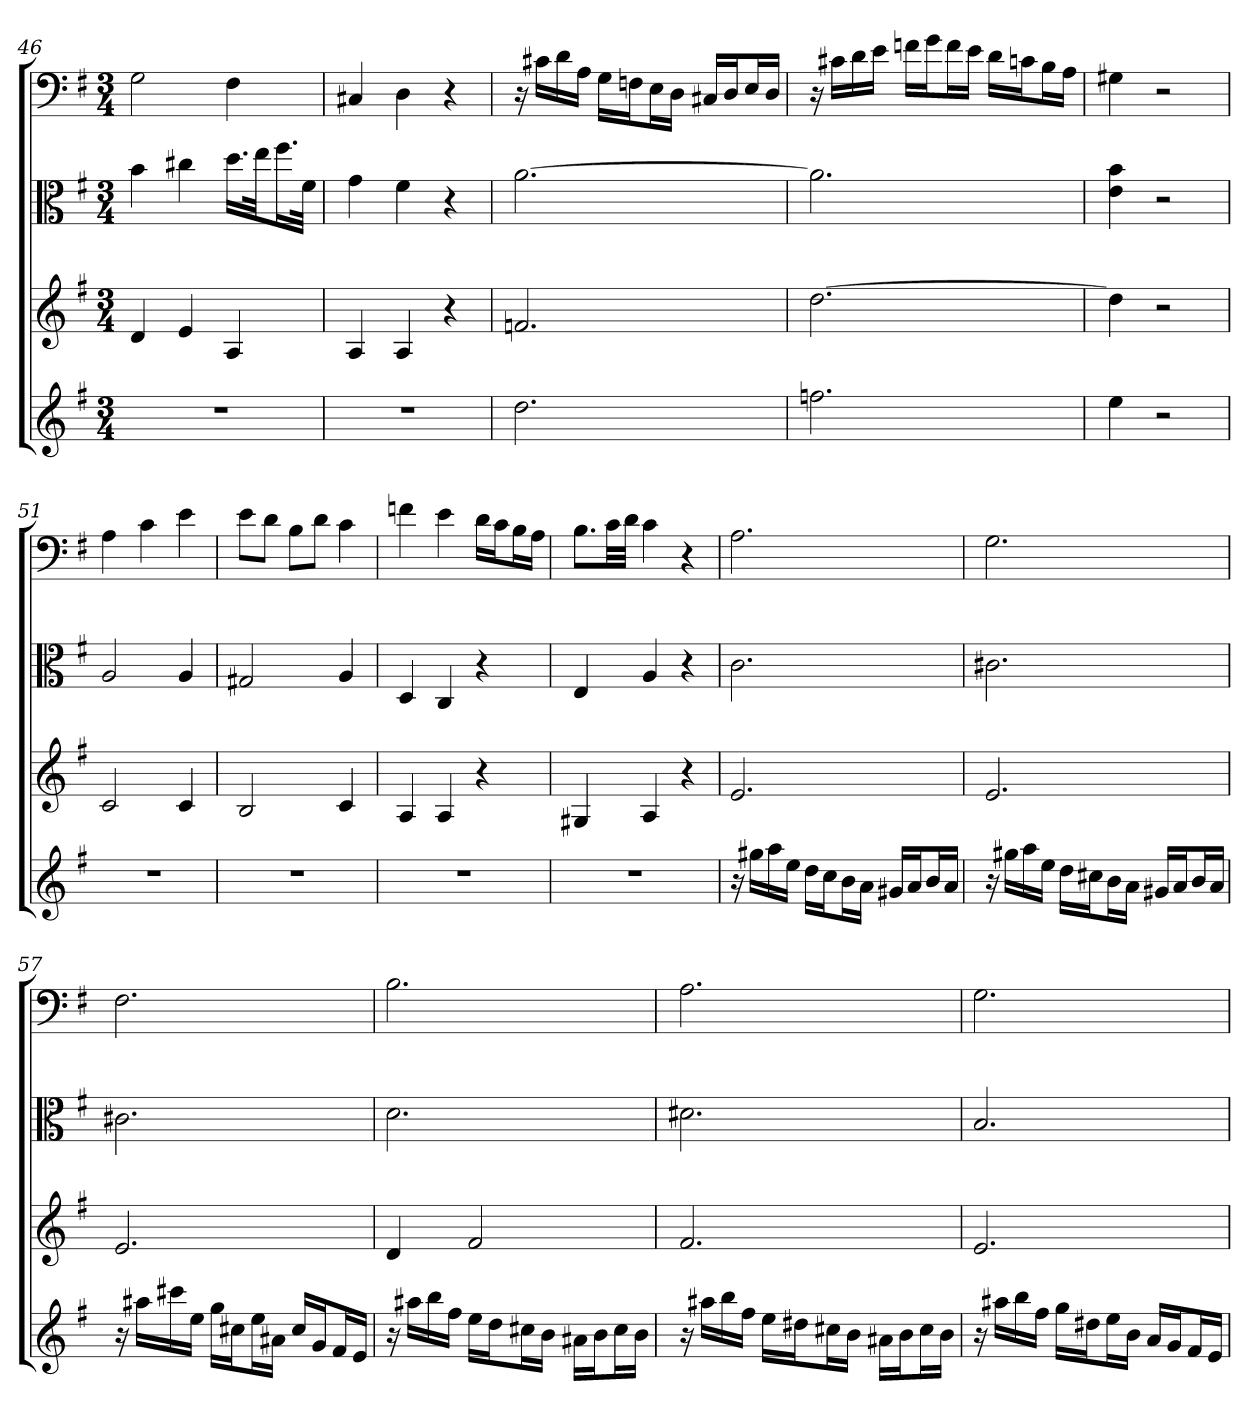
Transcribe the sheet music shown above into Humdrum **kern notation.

**kern	**kern	**kern	**kern
*part4	*part3	*part2	*part1
*staff4	*staff3	*staff2	*staff1
*	*	*clefC3	*clefF4
*k[f#]	*k[f#]	*k[f#]	*k[f#]
*G:	*G:	*G:	*G:
*M3/4	*M3/4	*M3/4	*M3/4
=46	=46	=46	=46
2.r	4d	4b	2G
.	4e	4cc#X	.
.	4A	16.dd\LL	4F#
.	.	32ee\Jk	.
.	.	16.ff#\L	.
.	.	32f#\JJk	.
=47	=47	=47	=47
2.r	4A	4g	4C#X
.	4A	4f#	4D
.	4r	4r	4r
=48	=48	=48	=48
2.dd	2.fn	[2.a	16r
.	.	.	16c#X\LL
.	.	.	16d\
.	.	.	16A\JJ
.	.	.	16G\LL
.	.	.	16Fn\J
.	.	.	16E\L
.	.	.	16D\JJ
.	.	.	16C#X/LL
.	.	.	16D/J
.	.	.	16E/L
.	.	.	16D/JJ
=49	=49	=49	=49
2.ffn	[2.dd	2.a]	16r
.	.	.	16c#X\LL
.	.	.	16d\
.	.	.	16e\JJ
.	.	.	16fn\LL
.	.	.	16g\J
.	.	.	16f\L
.	.	.	16e\JJ
.	.	.	16d\LL
.	.	.	16cn\J
.	.	.	16B\L
.	.	.	16A\JJ
=50	=50	=50	=50
4ee	4dd]	4e 4b	4G#X
2r	2r	2r	2r
=51	=51	=51	=51
2.r	2c	2A	4A
.	.	.	4c
.	4c	4A	4e
=52	=52	=52	=52
2.r	2B	2G#X	8e\L
.	.	.	8d\J
.	.	.	8B\L
.	.	.	8d\J
.	4c	4A	4c
=53	=53	=53	=53
2.r	4A	4D	4fn
.	4A	4C	4e
.	4r	4r	16d\LL
.	.	.	16c\J
.	.	.	16B\L
.	.	.	16A\JJ
=54	=54	=54	=54
2.r	4G#X	4E	8.B\L
.	.	.	32c\LL
.	.	.	32d\JJJ
.	4A	4A	4c
.	4r	4r	4r
=55	=55	=55	=55
16r	2.e	2.c	2.A
16gg#XLL	.	.	.
16aa	.	.	.
16eeJJ	.	.	.
16ddLL	.	.	.
16ccJ	.	.	.
16bL	.	.	.
16aJJ	.	.	.
16g#XLL	.	.	.
16aJ	.	.	.
16bL	.	.	.
16aJJ	.	.	.
=56	=56	=56	=56
16r	2.e	2.c#X	2.G
16gg#XLL	.	.	.
16aa	.	.	.
16eeJJ	.	.	.
16ddLL	.	.	.
16cc#XJ	.	.	.
16bL	.	.	.
16aJJ	.	.	.
16g#XLL	.	.	.
16aJ	.	.	.
16bL	.	.	.
16aJJ	.	.	.
=57	=57	=57	=57
16r	2.e	2.c#X	2.F#
16aa#XLL	.	.	.
16ccc#X	.	.	.
16eeJJ	.	.	.
16ggLL	.	.	.
16cc#XJ	.	.	.
16eeL	.	.	.
16a#XJJ	.	.	.
16cc#LL	.	.	.
16gJ	.	.	.
16f#L	.	.	.
16eJJ	.	.	.
=58	=58	=58	=58
16r	4d	2.d	2.B
16aa#XLL	.	.	.
16bb	.	.	.
16ff#JJ	.	.	.
16eeLL	2f#	.	.
16ddJ	.	.	.
16cc#XL	.	.	.
16bJJ	.	.	.
16a#XLL	.	.	.
16bJ	.	.	.
16cc#L	.	.	.
16bJJ	.	.	.
=59	=59	=59	=59
16r	2.f#	2.d#X	2.A
16aa#XLL	.	.	.
16bb	.	.	.
16ff#JJ	.	.	.
16eeLL	.	.	.
16dd#XJ	.	.	.
16cc#XL	.	.	.
16bJJ	.	.	.
16a#XLL	.	.	.
16bJ	.	.	.
16cc#L	.	.	.
16bJJ	.	.	.
=60	=60	=60	=60
16r	2.e	2.B	2.G
16aa#XLL	.	.	.
16bb	.	.	.
16ff#JJ	.	.	.
16ggLL	.	.	.
16dd#XJ	.	.	.
16eeL	.	.	.
16bJJ	.	.	.
16aLL	.	.	.
16gJ	.	.	.
16f#L	.	.	.
16eJJ	.	.	.
=	=	=	=
*-	*-	*-	*-
